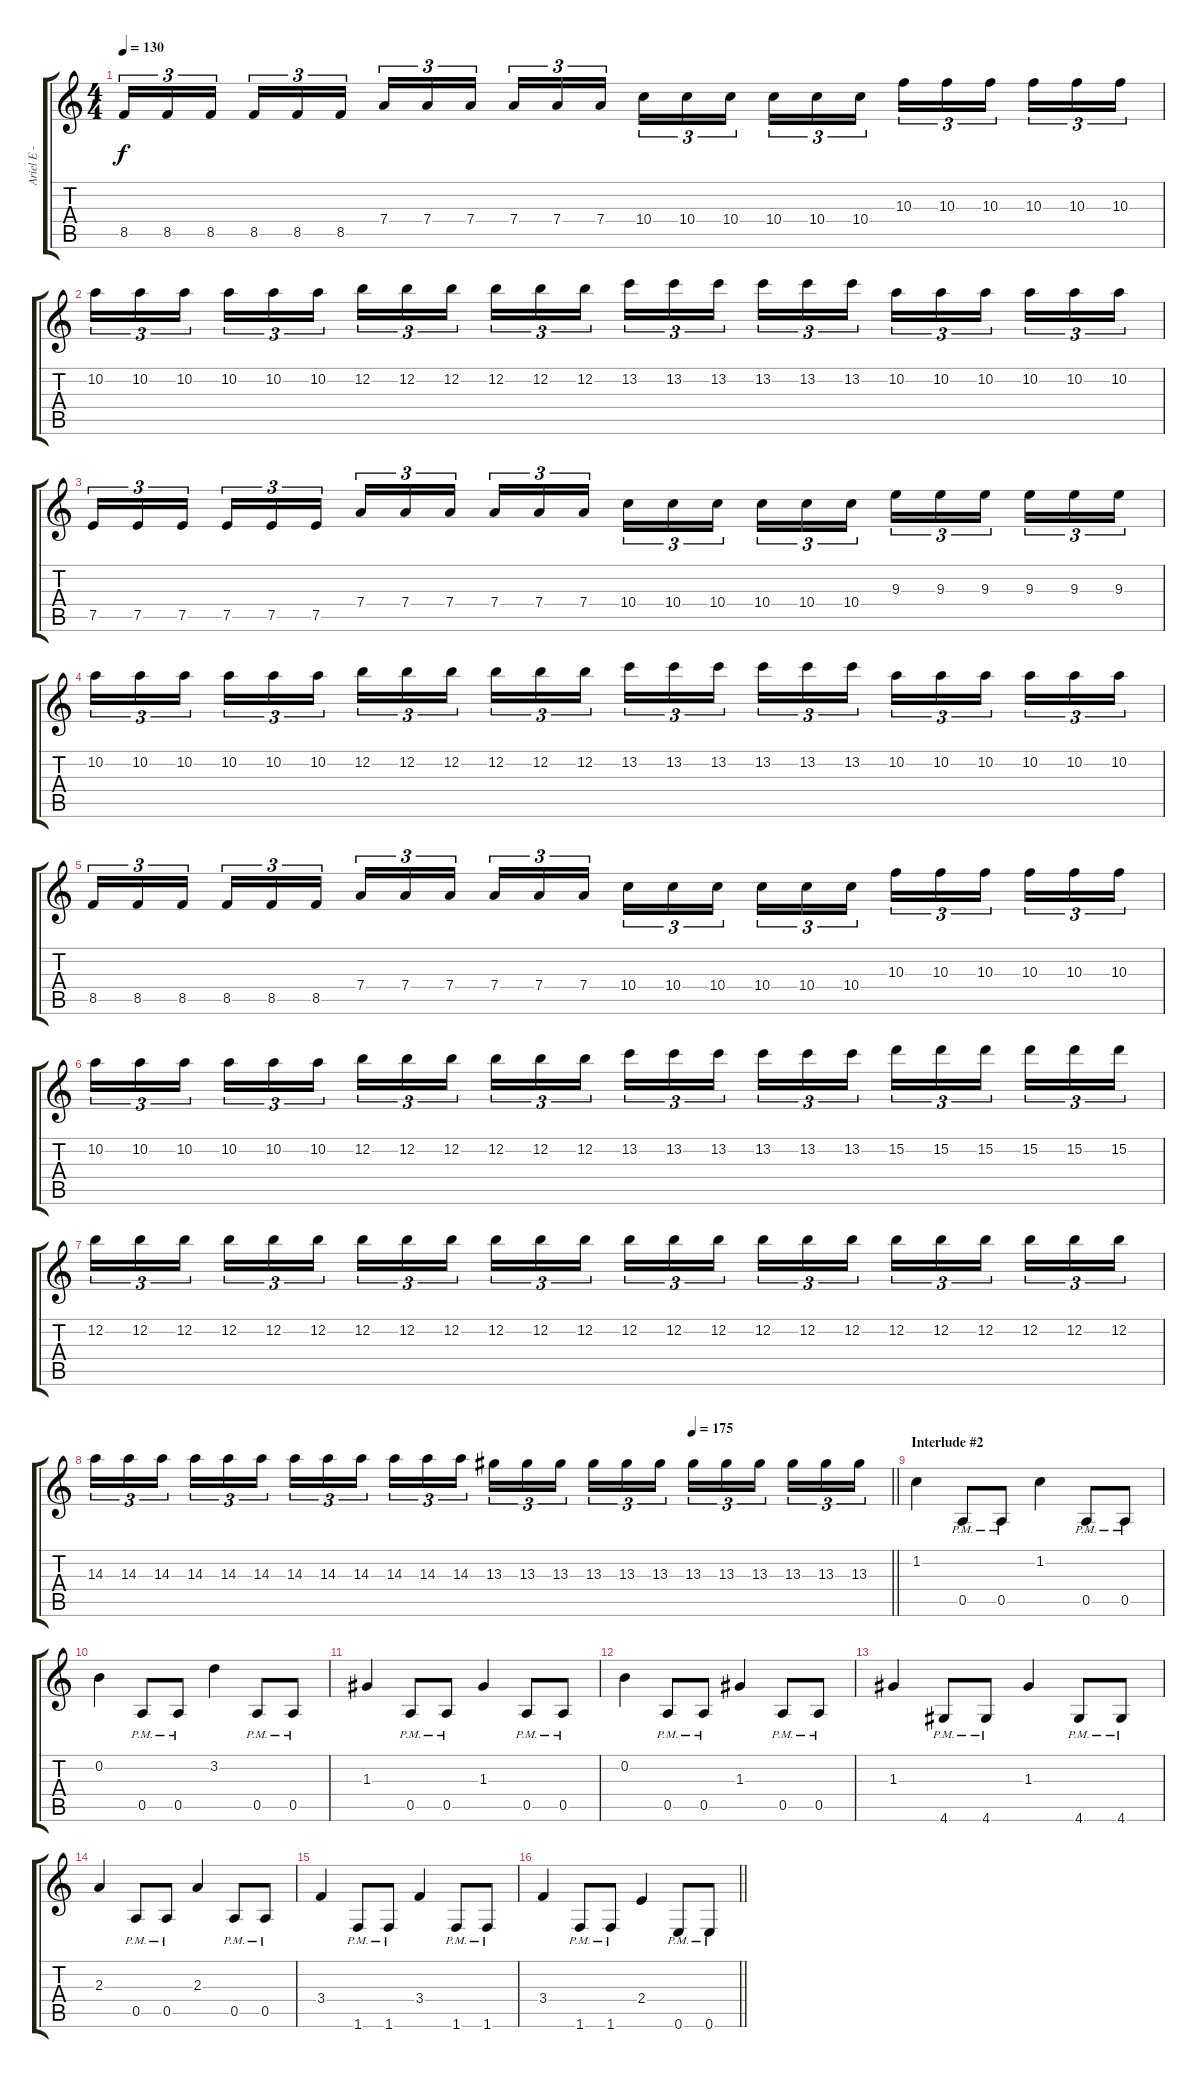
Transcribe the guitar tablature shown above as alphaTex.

\track ("Ariel E - Lead Guitar" "Ariel E - ") {instrument distortionguitar}
\staff {score tabs}
\tuning (E4 B3 G3 D3 A2 E2) {hide}
\ts (4 4)
\tempo 130
\clef g2
\ks c
8.5.16{tu (3 2) dy f} 8.5.16{tu (3 2)} 8.5.16{tu (3 2) beam splitsecondary} 8.5.16{tu (3 2)} 8.5.16{tu (3 2)} 8.5.16{tu (3 2)} 7.4.16{tu (3 2)} 7.4.16{tu (3 2)} 7.4.16{tu (3 2) beam splitsecondary} 7.4.16{tu (3 2)} 7.4.16{tu (3 2)} 7.4.16{tu (3 2)} 10.4.16{tu (3 2)} 10.4.16{tu (3 2)} 10.4.16{tu (3 2) beam splitsecondary} 10.4.16{tu (3 2)} 10.4.16{tu (3 2)} 10.4.16{tu (3 2)} 10.3.16{tu (3 2)} 10.3.16{tu (3 2)} 10.3.16{tu (3 2) beam splitsecondary} 10.3.16{tu (3 2)} 10.3.16{tu (3 2)} 10.3.16{tu (3 2)} |
10.2.16{tu (3 2)} 10.2.16{tu (3 2)} 10.2.16{tu (3 2) beam splitsecondary} 10.2.16{tu (3 2)} 10.2.16{tu (3 2)} 10.2.16{tu (3 2)} 12.2.16{tu (3 2)} 12.2.16{tu (3 2)} 12.2.16{tu (3 2) beam splitsecondary} 12.2.16{tu (3 2)} 12.2.16{tu (3 2)} 12.2.16{tu (3 2)} 13.2.16{tu (3 2)} 13.2.16{tu (3 2)} 13.2.16{tu (3 2) beam splitsecondary} 13.2.16{tu (3 2)} 13.2.16{tu (3 2)} 13.2.16{tu (3 2)} 10.2.16{tu (3 2)} 10.2.16{tu (3 2)} 10.2.16{tu (3 2) beam splitsecondary} 10.2.16{tu (3 2)} 10.2.16{tu (3 2)} 10.2.16{tu (3 2)} |
7.5.16{tu (3 2)} 7.5.16{tu (3 2)} 7.5.16{tu (3 2) beam splitsecondary} 7.5.16{tu (3 2)} 7.5.16{tu (3 2)} 7.5.16{tu (3 2)} 7.4.16{tu (3 2)} 7.4.16{tu (3 2)} 7.4.16{tu (3 2) beam splitsecondary} 7.4.16{tu (3 2)} 7.4.16{tu (3 2)} 7.4.16{tu (3 2)} 10.4.16{tu (3 2)} 10.4.16{tu (3 2)} 10.4.16{tu (3 2) beam splitsecondary} 10.4.16{tu (3 2)} 10.4.16{tu (3 2)} 10.4.16{tu (3 2)} 9.3.16{tu (3 2)} 9.3.16{tu (3 2)} 9.3.16{tu (3 2) beam splitsecondary} 9.3.16{tu (3 2)} 9.3.16{tu (3 2)} 9.3.16{tu (3 2)} |
10.2.16{tu (3 2)} 10.2.16{tu (3 2)} 10.2.16{tu (3 2) beam splitsecondary} 10.2.16{tu (3 2)} 10.2.16{tu (3 2)} 10.2.16{tu (3 2)} 12.2.16{tu (3 2)} 12.2.16{tu (3 2)} 12.2.16{tu (3 2) beam splitsecondary} 12.2.16{tu (3 2)} 12.2.16{tu (3 2)} 12.2.16{tu (3 2)} 13.2.16{tu (3 2)} 13.2.16{tu (3 2)} 13.2.16{tu (3 2) beam splitsecondary} 13.2.16{tu (3 2)} 13.2.16{tu (3 2)} 13.2.16{tu (3 2)} 10.2.16{tu (3 2)} 10.2.16{tu (3 2)} 10.2.16{tu (3 2) beam splitsecondary} 10.2.16{tu (3 2)} 10.2.16{tu (3 2)} 10.2.16{tu (3 2)} |
8.5.16{tu (3 2)} 8.5.16{tu (3 2)} 8.5.16{tu (3 2) beam splitsecondary} 8.5.16{tu (3 2)} 8.5.16{tu (3 2)} 8.5.16{tu (3 2)} 7.4.16{tu (3 2)} 7.4.16{tu (3 2)} 7.4.16{tu (3 2) beam splitsecondary} 7.4.16{tu (3 2)} 7.4.16{tu (3 2)} 7.4.16{tu (3 2)} 10.4.16{tu (3 2)} 10.4.16{tu (3 2)} 10.4.16{tu (3 2) beam splitsecondary} 10.4.16{tu (3 2)} 10.4.16{tu (3 2)} 10.4.16{tu (3 2)} 10.3.16{tu (3 2)} 10.3.16{tu (3 2)} 10.3.16{tu (3 2) beam splitsecondary} 10.3.16{tu (3 2)} 10.3.16{tu (3 2)} 10.3.16{tu (3 2)} |
10.2.16{tu (3 2)} 10.2.16{tu (3 2)} 10.2.16{tu (3 2) beam splitsecondary} 10.2.16{tu (3 2)} 10.2.16{tu (3 2)} 10.2.16{tu (3 2)} 12.2.16{tu (3 2)} 12.2.16{tu (3 2)} 12.2.16{tu (3 2) beam splitsecondary} 12.2.16{tu (3 2)} 12.2.16{tu (3 2)} 12.2.16{tu (3 2)} 13.2.16{tu (3 2)} 13.2.16{tu (3 2)} 13.2.16{tu (3 2) beam splitsecondary} 13.2.16{tu (3 2)} 13.2.16{tu (3 2)} 13.2.16{tu (3 2)} 15.2.16{tu (3 2)} 15.2.16{tu (3 2)} 15.2.16{tu (3 2) beam splitsecondary} 15.2.16{tu (3 2)} 15.2.16{tu (3 2)} 15.2.16{tu (3 2)} |
12.2.16{tu (3 2)} 12.2.16{tu (3 2)} 12.2.16{tu (3 2) beam splitsecondary} 12.2.16{tu (3 2)} 12.2.16{tu (3 2)} 12.2.16{tu (3 2)} 12.2.16{tu (3 2)} 12.2.16{tu (3 2)} 12.2.16{tu (3 2) beam splitsecondary} 12.2.16{tu (3 2)} 12.2.16{tu (3 2)} 12.2.16{tu (3 2)} 12.2.16{tu (3 2)} 12.2.16{tu (3 2)} 12.2.16{tu (3 2) beam splitsecondary} 12.2.16{tu (3 2)} 12.2.16{tu (3 2)} 12.2.16{tu (3 2)} 12.2.16{tu (3 2)} 12.2.16{tu (3 2)} 12.2.16{tu (3 2) beam splitsecondary} 12.2.16{tu (3 2)} 12.2.16{tu (3 2)} 12.2.16{tu (3 2)} |
\tempo (175 0.75)
\barLineRight lightlight
14.3.16{tu (3 2)} 14.3.16{tu (3 2)} 14.3.16{tu (3 2) beam splitsecondary} 14.3.16{tu (3 2)} 14.3.16{tu (3 2)} 14.3.16{tu (3 2)} 14.3.16{tu (3 2)} 14.3.16{tu (3 2)} 14.3.16{tu (3 2) beam splitsecondary} 14.3.16{tu (3 2)} 14.3.16{tu (3 2)} 14.3.16{tu (3 2)} 13.3.16{tu (3 2)} 13.3.16{tu (3 2)} 13.3.16{tu (3 2) beam splitsecondary} 13.3.16{tu (3 2)} 13.3.16{tu (3 2)} 13.3.16{tu (3 2)} 13.3.16{tu (3 2)} 13.3.16{tu (3 2)} 13.3.16{tu (3 2) beam splitsecondary} 13.3.16{tu (3 2)} 13.3.16{tu (3 2)} 13.3.16{tu (3 2)} |
\section ("" "Interlude #2")
1.2.4 0.5{pm}.8 0.5{pm}.8 1.2.4 0.5{pm}.8 0.5{pm}.8 |
0.2.4 0.5{pm}.8 0.5{pm}.8 3.2.4 0.5{pm}.8 0.5{pm}.8 |
1.3.4 0.5{pm}.8 0.5{pm}.8 1.3.4 0.5{pm}.8 0.5{pm}.8 |
0.2.4 0.5{pm}.8 0.5{pm}.8 1.3.4 0.5{pm}.8 0.5{pm}.8 |
1.3.4 4.6{pm}.8 4.6{pm}.8 1.3.4 4.6{pm}.8 4.6{pm}.8 |
2.3.4 0.5{pm}.8 0.5{pm}.8 2.3.4 0.5{pm}.8 0.5{pm}.8 |
3.4.4 1.6{pm}.8 1.6{pm}.8 3.4.4 1.6{pm}.8 1.6{pm}.8 |
\barLineRight lightlight
3.4.4 1.6{pm}.8 1.6{pm}.8 2.4.4 0.6{pm}.8 0.6{pm}.8
